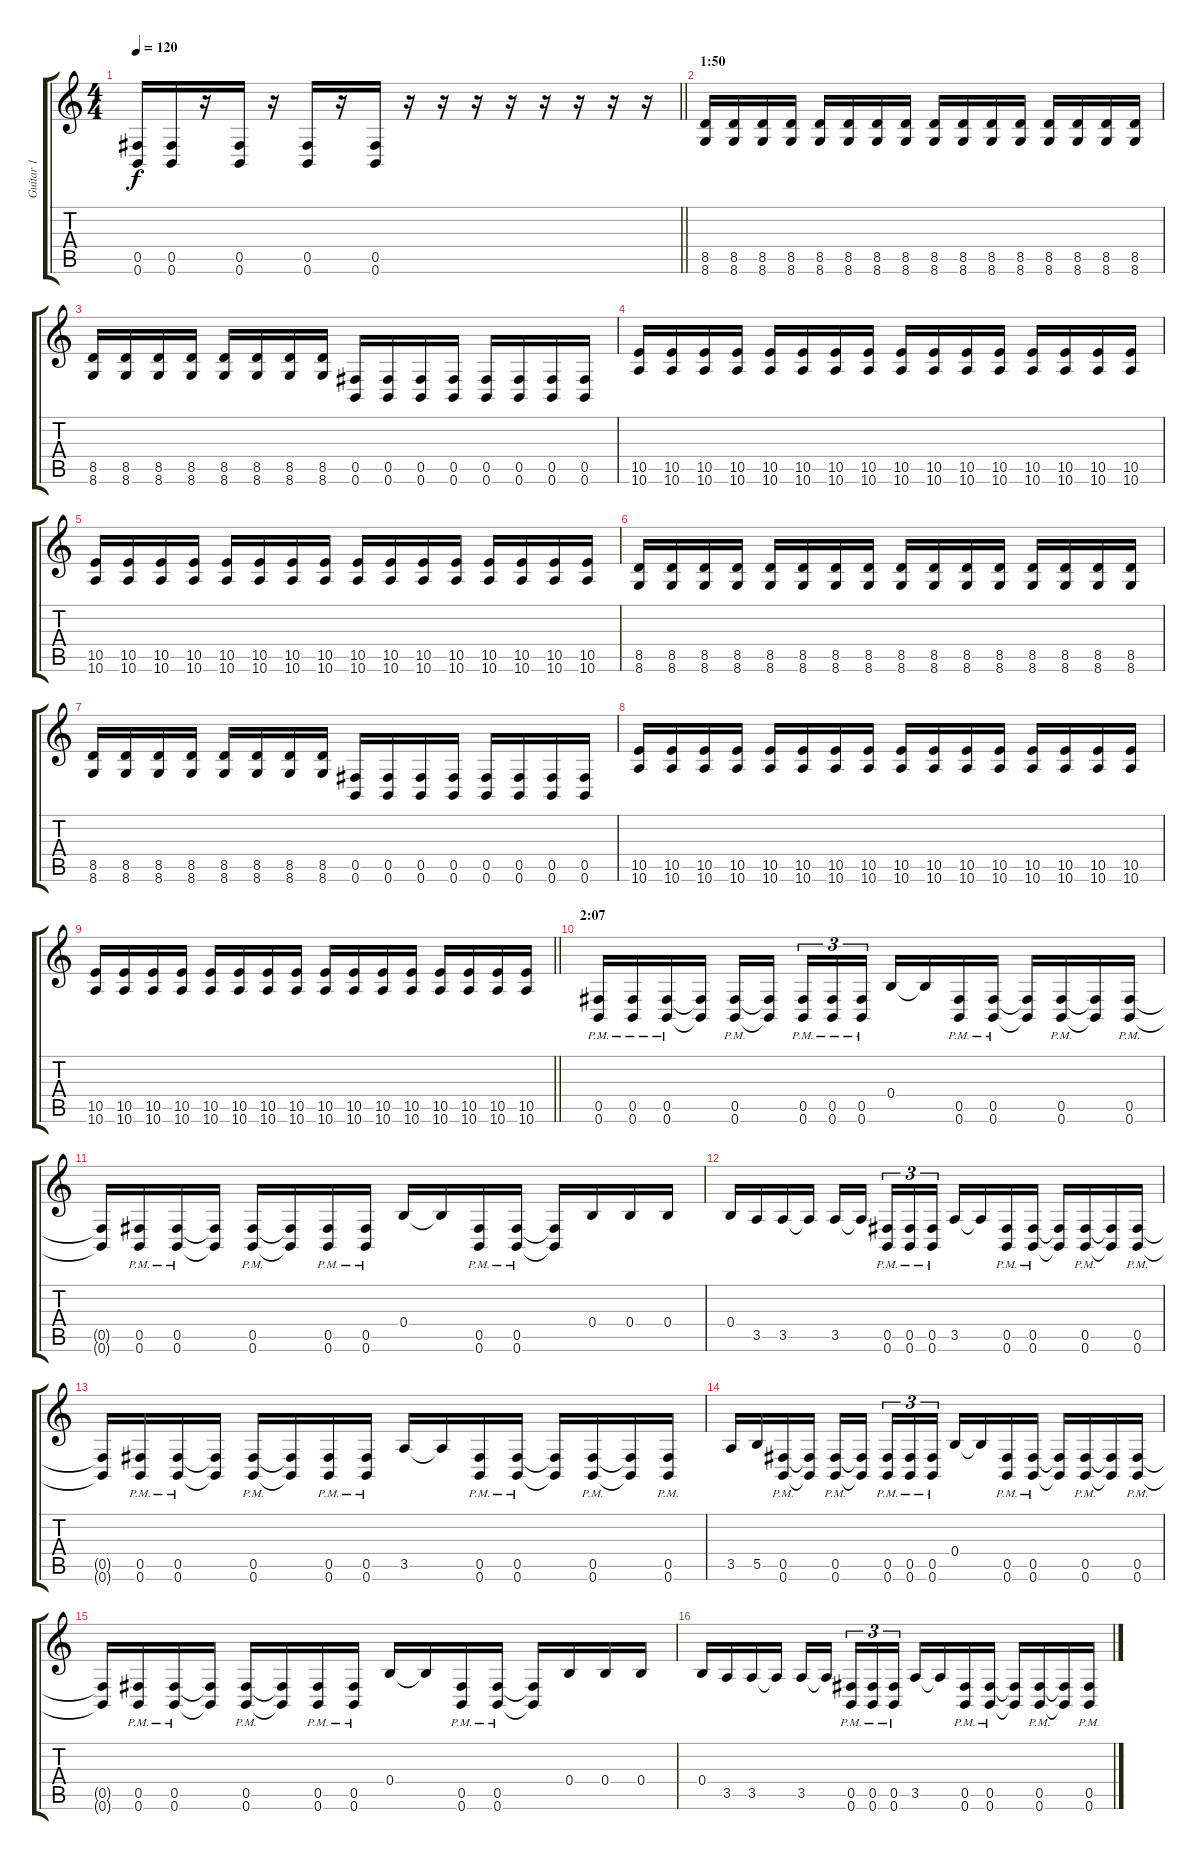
\track ("Guitar 1" "Guitar 1") {instrument distortionguitar}
\staff {score tabs}
\tuning (Db4 Ab3 E3 B2 Gb2 B1) {hide}
\ts (4 4)
\tempo 120
\clef g2
\barLineRight lightlight
\ks c
(0.5 0.6).16{dy f} (0.5 0.6).16 r.16 (0.5 0.6).16 r.16 (0.5 0.6).16 r.16 (0.5 0.6).16 r.16 r.16 r.16 r.16 r.16 r.16 r.16 r.16 |
\section ("" "1:50")
(8.5 8.6).16 (8.5 8.6).16 (8.5 8.6).16 (8.5 8.6).16 (8.5 8.6).16 (8.5 8.6).16 (8.5 8.6).16 (8.5 8.6).16 (8.5 8.6).16 (8.5 8.6).16 (8.5 8.6).16 (8.5 8.6).16 (8.5 8.6).16 (8.5 8.6).16 (8.5 8.6).16 (8.5 8.6).16 |
(8.5 8.6).16 (8.5 8.6).16 (8.5 8.6).16 (8.5 8.6).16 (8.5 8.6).16 (8.5 8.6).16 (8.5 8.6).16 (8.5 8.6).16 (0.5 0.6).16 (0.5 0.6).16 (0.5 0.6).16 (0.5 0.6).16 (0.5 0.6).16 (0.5 0.6).16 (0.5 0.6).16 (0.5 0.6).16 |
(10.5 10.6).16 (10.5 10.6).16 (10.5 10.6).16 (10.5 10.6).16 (10.5 10.6).16 (10.5 10.6).16 (10.5 10.6).16 (10.5 10.6).16 (10.5 10.6).16 (10.5 10.6).16 (10.5 10.6).16 (10.5 10.6).16 (10.5 10.6).16 (10.5 10.6).16 (10.5 10.6).16 (10.5 10.6).16 |
(10.5 10.6).16 (10.5 10.6).16 (10.5 10.6).16 (10.5 10.6).16 (10.5 10.6).16 (10.5 10.6).16 (10.5 10.6).16 (10.5 10.6).16 (10.5 10.6).16 (10.5 10.6).16 (10.5 10.6).16 (10.5 10.6).16 (10.5 10.6).16 (10.5 10.6).16 (10.5 10.6).16 (10.5 10.6).16 |
(8.5 8.6).16 (8.5 8.6).16 (8.5 8.6).16 (8.5 8.6).16 (8.5 8.6).16 (8.5 8.6).16 (8.5 8.6).16 (8.5 8.6).16 (8.5 8.6).16 (8.5 8.6).16 (8.5 8.6).16 (8.5 8.6).16 (8.5 8.6).16 (8.5 8.6).16 (8.5 8.6).16 (8.5 8.6).16 |
(8.5 8.6).16 (8.5 8.6).16 (8.5 8.6).16 (8.5 8.6).16 (8.5 8.6).16 (8.5 8.6).16 (8.5 8.6).16 (8.5 8.6).16 (0.5 0.6).16 (0.5 0.6).16 (0.5 0.6).16 (0.5 0.6).16 (0.5 0.6).16 (0.5 0.6).16 (0.5 0.6).16 (0.5 0.6).16 |
(10.5 10.6).16 (10.5 10.6).16 (10.5 10.6).16 (10.5 10.6).16 (10.5 10.6).16 (10.5 10.6).16 (10.5 10.6).16 (10.5 10.6).16 (10.5 10.6).16 (10.5 10.6).16 (10.5 10.6).16 (10.5 10.6).16 (10.5 10.6).16 (10.5 10.6).16 (10.5 10.6).16 (10.5 10.6).16 |
\barLineRight lightlight
(10.5 10.6).16 (10.5 10.6).16 (10.5 10.6).16 (10.5 10.6).16 (10.5 10.6).16 (10.5 10.6).16 (10.5 10.6).16 (10.5 10.6).16 (10.5 10.6).16 (10.5 10.6).16 (10.5 10.6).16 (10.5 10.6).16 (10.5 10.6).16 (10.5 10.6).16 (10.5 10.6).16 (10.5 10.6).16 |
\section ("" "2:07")
(0.5{pm} 0.6{pm}).16 (0.5{pm} 0.6{pm}).16 (0.5{pm} 0.6{pm}).16 (0.5{t} 0.6{t}).16 (0.5{pm} 0.6{pm}).16 (0.5{t} 0.6{t}).16{beam splitsecondary} (0.5{pm} 0.6{pm}).16{tu (3 2)} (0.5{pm} 0.6{pm}).16{tu (3 2)} (0.5{pm} 0.6{pm}).16{tu (3 2)} 0.4.16 0.4{t}.16 (0.5{pm} 0.6{pm}).16 (0.5{pm} 0.6{pm}).16 (0.5{t} 0.6{t}).16 (0.5{pm} 0.6{pm}).16 (0.5{t} 0.6{t}).16 (0.5{pm} 0.6{pm}).16 |
(0.5{t} 0.6{t}).16 (0.5{pm} 0.6{pm}).16 (0.5{pm} 0.6{pm}).16 (0.5{t} 0.6{t}).16 (0.5{pm} 0.6{pm}).16 (0.5{t} 0.6{t}).16 (0.5{pm} 0.6{pm}).16 (0.5{pm} 0.6{pm}).16 0.4.16 0.4{t}.16 (0.5{pm} 0.6{pm}).16 (0.5{pm} 0.6{pm}).16 (0.5{t} 0.6{t}).16 0.4.16 0.4.16 0.4.16 |
0.4.16 3.5.16 3.5.16 3.5{t}.16 3.5.16 3.5{t}.16{beam splitsecondary} (0.5{pm} 0.6{pm}).16{tu (3 2)} (0.5{pm} 0.6{pm}).16{tu (3 2)} (0.5{pm} 0.6{pm}).16{tu (3 2)} 3.5.16 3.5{t}.16 (0.5{pm} 0.6{pm}).16 (0.5{pm} 0.6{pm}).16 (0.5{t} 0.6{t}).16 (0.5{pm} 0.6{pm}).16 (0.5{t} 0.6{t}).16 (0.5{pm} 0.6{pm}).16 |
(0.5{t} 0.6{t}).16 (0.5{pm} 0.6{pm}).16 (0.5{pm} 0.6{pm}).16 (0.5{t} 0.6{t}).16 (0.5{pm} 0.6{pm}).16 (0.5{t} 0.6{t}).16 (0.5{pm} 0.6{pm}).16 (0.5{pm} 0.6{pm}).16 3.5.16 3.5{t}.16 (0.5{pm} 0.6{pm}).16 (0.5{pm} 0.6{pm}).16 (0.5{t} 0.6{t}).16 (0.5{pm} 0.6{pm}).16 (0.5{t} 0.6{t}).16 (0.5{pm} 0.6{pm}).16 |
3.5.16 5.5.16 (0.5{pm} 0.6{pm}).16 (0.5{t} 0.6{t}).16 (0.5{pm} 0.6{pm}).16 (0.5{t} 0.6{t}).16{beam splitsecondary} (0.5{pm} 0.6{pm}).16{tu (3 2)} (0.5{pm} 0.6{pm}).16{tu (3 2)} (0.5{pm} 0.6{pm}).16{tu (3 2)} 0.4.16 0.4{t}.16 (0.5{pm} 0.6{pm}).16 (0.5{pm} 0.6{pm}).16 (0.5{t} 0.6{t}).16 (0.5{pm} 0.6{pm}).16 (0.5{t} 0.6{t}).16 (0.5{pm} 0.6{pm}).16 |
(0.5{t} 0.6{t}).16 (0.5{pm} 0.6{pm}).16 (0.5{pm} 0.6{pm}).16 (0.5{t} 0.6{t}).16 (0.5{pm} 0.6{pm}).16 (0.5{t} 0.6{t}).16 (0.5{pm} 0.6{pm}).16 (0.5{pm} 0.6{pm}).16 0.4.16 0.4{t}.16 (0.5{pm} 0.6{pm}).16 (0.5{pm} 0.6{pm}).16 (0.5{t} 0.6{t}).16 0.4.16 0.4.16 0.4.16 |
0.4.16 3.5.16 3.5.16 3.5{t}.16 3.5.16 3.5{t}.16{beam splitsecondary} (0.5{pm} 0.6{pm}).16{tu (3 2)} (0.5{pm} 0.6{pm}).16{tu (3 2)} (0.5{pm} 0.6{pm}).16{tu (3 2)} 3.5.16 3.5{t}.16 (0.5{pm} 0.6{pm}).16 (0.5{pm} 0.6{pm}).16 (0.5{t} 0.6{t}).16 (0.5{pm} 0.6{pm}).16 (0.5{t} 0.6{t}).16 (0.5{pm} 0.6{pm}).16
